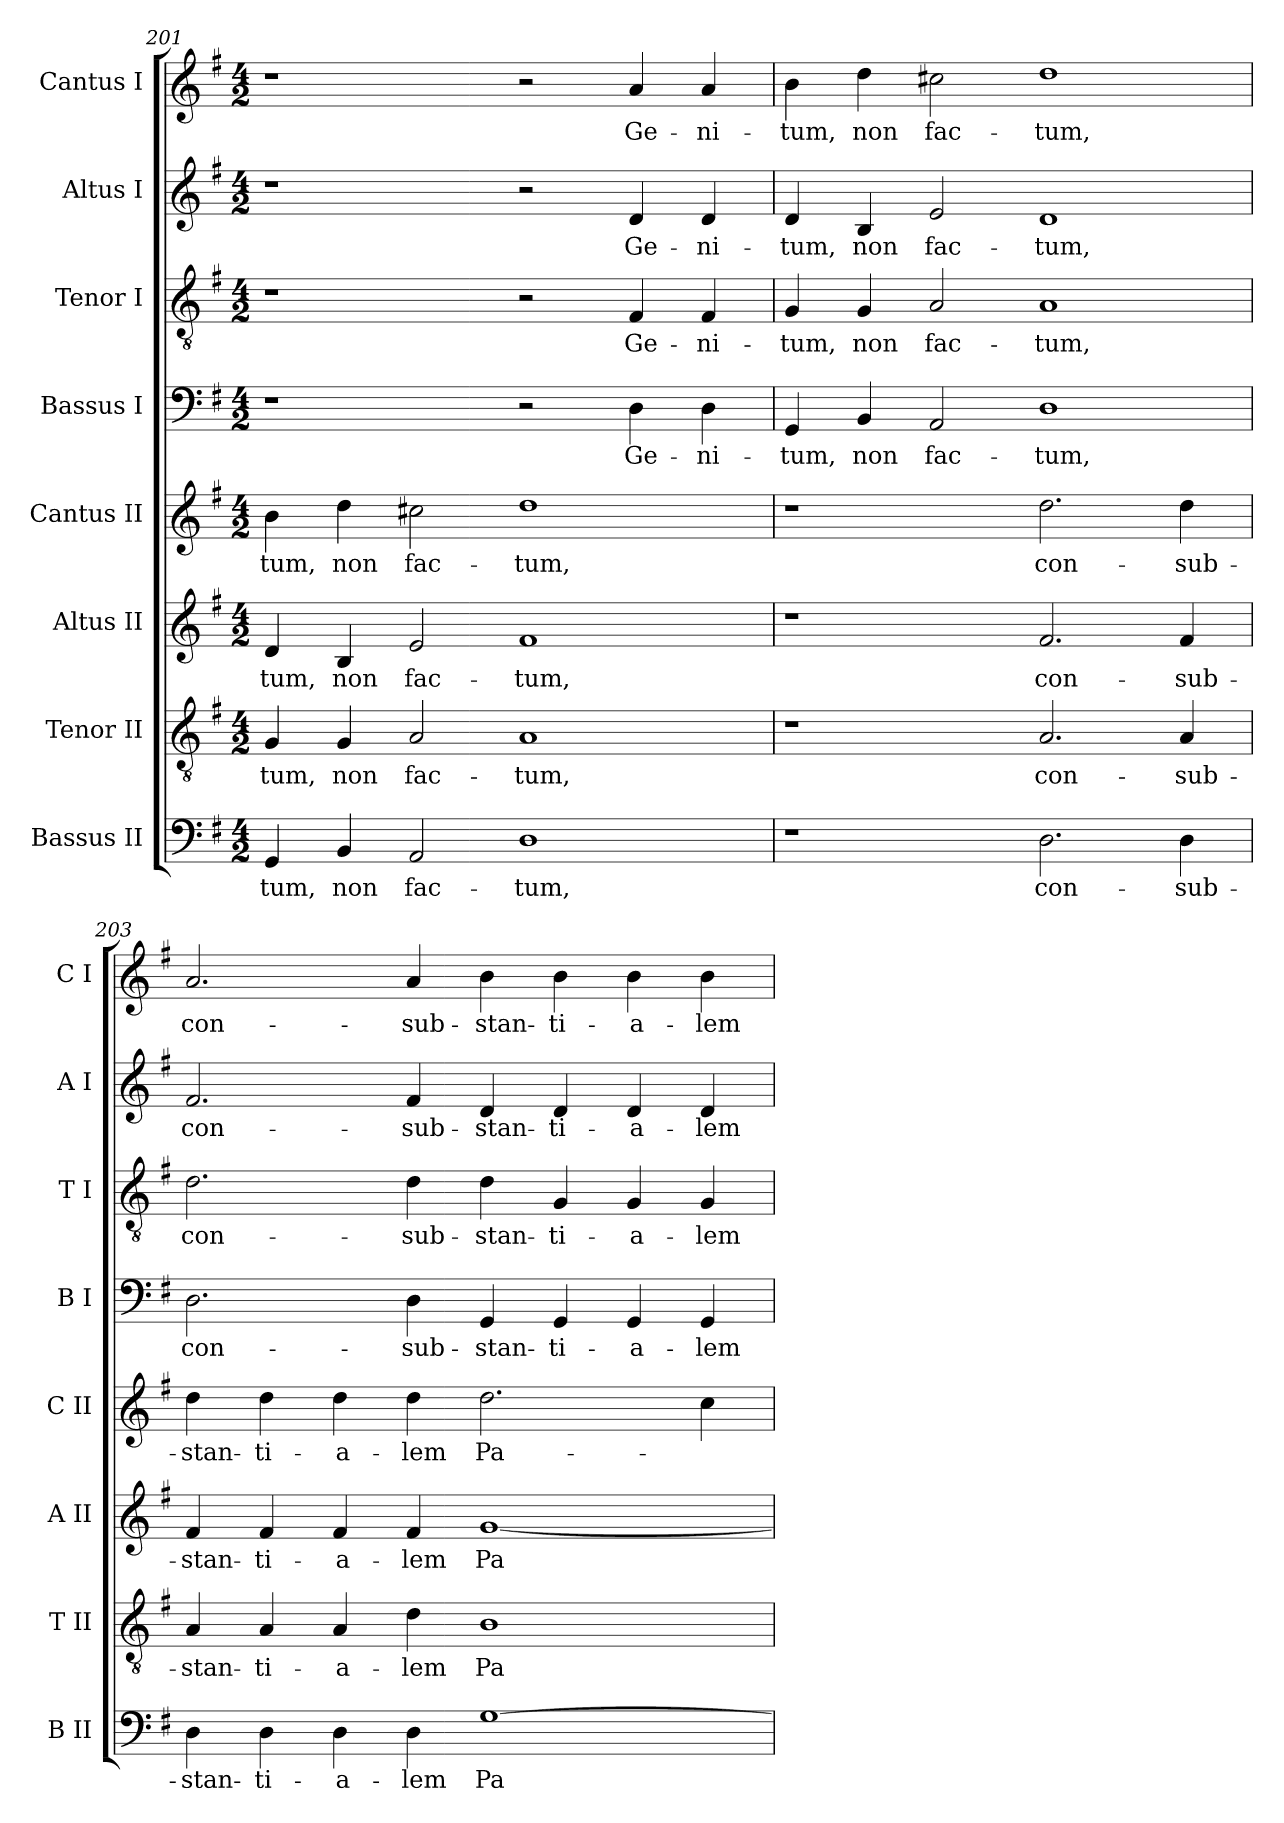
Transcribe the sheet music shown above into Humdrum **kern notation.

**kern	**text	**kern	**text	**kern	**text	**kern	**text	**kern	**text	**kern	**text	**kern	**text	**kern	**text
*part8	*part8	*part7	*part7	*part6	*part6	*part5	*part5	*part4	*part4	*part3	*part3	*part2	*part2	*part1	*part1
*staff8	*staff8	*staff7	*staff7	*staff6	*staff6	*staff5	*staff5	*staff4	*staff4	*staff3	*staff3	*staff2	*staff2	*staff1	*staff1
*I"Bassus II	*	*I"Tenor II	*	*I"Altus II	*	*I"Cantus II	*	*I"Bassus I	*	*I"Tenor I	*	*I"Altus I	*	*I"Cantus I	*
*I'B II	*	*I'T II	*	*I'A II	*	*I'C II	*	*I'B I	*	*I'T I	*	*I'A I	*	*I'C I	*
!!LO:LB:g=z
*clefF4	*	*clefGv2	*	*clefG2	*	*clefG2	*	*clefF4	*	*clefGv2	*	*clefG2	*	*clefG2	*
*k[f#]	*	*k[f#]	*	*k[f#]	*	*k[f#]	*	*k[f#]	*	*k[f#]	*	*k[f#]	*	*k[f#]	*
*G:	*	*G:	*	*G:	*	*G:	*	*G:	*	*G:	*	*G:	*	*G:	*
*M4/2	*	*M4/2	*	*M4/2	*	*M4/2	*	*M4/2	*	*M4/2	*	*M4/2	*	*M4/2	*
=201	=201	=201	=201	=201	=201	=201	=201	=201	=201	=201	=201	=201	=201	=201	=201
!	!LO:LY:b	!	!	!	!	!	!	!	!	!	!	!	!	!	!
!	!	!	!LO:LY:b	!	!	!	!	!	!	!	!	!	!	!	!
!	!	!	!	!	!LO:LY:b	!	!	!	!	!	!	!	!	!	!
!	!	!	!	!	!	!	!LO:LY:b	!	!	!	!	!	!	!	!
4GG/	-tum,	4G/	-tum,	4d/	-tum,	4b\	-tum,	1r	.	1r	.	1r	.	1r	.
!	!LO:LY:b	!	!	!	!	!	!	!	!	!	!	!	!	!	!
!	!	!	!LO:LY:b	!	!	!	!	!	!	!	!	!	!	!	!
!	!	!	!	!	!LO:LY:b	!	!	!	!	!	!	!	!	!	!
!	!	!	!	!	!	!	!LO:LY:b	!	!	!	!	!	!	!	!
4BB/	non	4G/	non	4B/	non	4dd\	non	.	.	.	.	.	.	.	.
!	!LO:LY:b	!	!	!	!	!	!	!	!	!	!	!	!	!	!
!	!	!	!LO:LY:b	!	!	!	!	!	!	!	!	!	!	!	!
!	!	!	!	!	!LO:LY:b	!	!	!	!	!	!	!	!	!	!
!	!	!	!	!	!	!	!LO:LY:b	!	!	!	!	!	!	!	!
2AA/	fac-	2A/	fac-	2e/	fac-	2cc#X\	fac-	.	.	.	.	.	.	.	.
!	!LO:LY:b	!	!	!	!	!	!	!	!	!	!	!	!	!	!
!	!	!	!LO:LY:b	!	!	!	!	!	!	!	!	!	!	!	!
!	!	!	!	!	!LO:LY:b	!	!	!	!	!	!	!	!	!	!
!	!	!	!	!	!	!	!LO:LY:b	!	!	!	!	!	!	!	!
1D	-tum,	1A	-tum,	1f#	-tum,	1dd	-tum,	2r	.	2r	.	2r	.	2r	.
!	!	!	!	!	!	!	!	!	!LO:LY:b	!	!	!	!	!	!
!	!	!	!	!	!	!	!	!	!	!	!LO:LY:b	!	!	!	!
!	!	!	!	!	!	!	!	!	!	!	!	!	!LO:LY:b	!	!
!	!	!	!	!	!	!	!	!	!	!	!	!	!	!	!LO:LY:b
.	.	.	.	.	.	.	.	4D\	Ge-	4F#/	Ge-	4d/	Ge-	4a/	Ge-
!	!	!	!	!	!	!	!	!	!LO:LY:b	!	!	!	!	!	!
!	!	!	!	!	!	!	!	!	!	!	!LO:LY:b	!	!	!	!
!	!	!	!	!	!	!	!	!	!	!	!	!	!LO:LY:b	!	!
!	!	!	!	!	!	!	!	!	!	!	!	!	!	!	!LO:LY:b
.	.	.	.	.	.	.	.	4D\	-ni-	4F#/	-ni-	4d/	-ni-	4a/	-ni-
=202	=202	=202	=202	=202	=202	=202	=202	=202	=202	=202	=202	=202	=202	=202	=202
!	!	!	!	!	!	!	!	!	!LO:LY:b	!	!	!	!	!	!
!	!	!	!	!	!	!	!	!	!	!	!LO:LY:b	!	!	!	!
!	!	!	!	!	!	!	!	!	!	!	!	!	!LO:LY:b	!	!
!	!	!	!	!	!	!	!	!	!	!	!	!	!	!	!LO:LY:b
1r	.	1r	.	1r	.	1r	.	4GG/	-tum,	4G/	-tum,	4d/	-tum,	4b\	-tum,
!	!	!	!	!	!	!	!	!	!LO:LY:b	!	!	!	!	!	!
!	!	!	!	!	!	!	!	!	!	!	!LO:LY:b	!	!	!	!
!	!	!	!	!	!	!	!	!	!	!	!	!	!LO:LY:b	!	!
!	!	!	!	!	!	!	!	!	!	!	!	!	!	!	!LO:LY:b
.	.	.	.	.	.	.	.	4BB/	non	4G/	non	4B/	non	4dd\	non
!	!	!	!	!	!	!	!	!	!LO:LY:b	!	!	!	!	!	!
!	!	!	!	!	!	!	!	!	!	!	!LO:LY:b	!	!	!	!
!	!	!	!	!	!	!	!	!	!	!	!	!	!LO:LY:b	!	!
!	!	!	!	!	!	!	!	!	!	!	!	!	!	!	!LO:LY:b
.	.	.	.	.	.	.	.	2AA/	fac-	2A/	fac-	2e/	fac-	2cc#X\	fac-
!	!LO:LY:b	!	!	!	!	!	!	!	!	!	!	!	!	!	!
!	!	!	!LO:LY:b	!	!	!	!	!	!	!	!	!	!	!	!
!	!	!	!	!	!LO:LY:b	!	!	!	!	!	!	!	!	!	!
!	!	!	!	!	!	!	!LO:LY:b	!	!	!	!	!	!	!	!
!	!	!	!	!	!	!	!	!	!LO:LY:b	!	!	!	!	!	!
!	!	!	!	!	!	!	!	!	!	!	!LO:LY:b	!	!	!	!
!	!	!	!	!	!	!	!	!	!	!	!	!	!LO:LY:b	!	!
!	!	!	!	!	!	!	!	!	!	!	!	!	!	!	!LO:LY:b
2.D\	con-	2.A/	con-	2.f#/	con-	2.dd\	con-	1D	-tum,	1A	-tum,	1d	-tum,	1dd	-tum,
!	!LO:LY:b	!	!	!	!	!	!	!	!	!	!	!	!	!	!
!	!	!	!LO:LY:b	!	!	!	!	!	!	!	!	!	!	!	!
!	!	!	!	!	!LO:LY:b	!	!	!	!	!	!	!	!	!	!
!	!	!	!	!	!	!	!LO:LY:b	!	!	!	!	!	!	!	!
4D\	-sub-	4A/	-sub-	4f#/	-sub-	4dd\	-sub-	.	.	.	.	.	.	.	.
=203	=203	=203	=203	=203	=203	=203	=203	=203	=203	=203	=203	=203	=203	=203	=203
!	!LO:LY:b	!	!	!	!	!	!	!	!	!	!	!	!	!	!
!	!	!	!LO:LY:b	!	!	!	!	!	!	!	!	!	!	!	!
!	!	!	!	!	!LO:LY:b	!	!	!	!	!	!	!	!	!	!
!	!	!	!	!	!	!	!LO:LY:b	!	!	!	!	!	!	!	!
!	!	!	!	!	!	!	!	!	!LO:LY:b	!	!	!	!	!	!
!	!	!	!	!	!	!	!	!	!	!	!LO:LY:b	!	!	!	!
!	!	!	!	!	!	!	!	!	!	!	!	!	!LO:LY:b	!	!
!	!	!	!	!	!	!	!	!	!	!	!	!	!	!	!LO:LY:b
4D\	-stan-	4A/	-stan-	4f#/	-stan-	4dd\	-stan-	2.D\	con-	2.d\	con-	2.f#/	con-	2.a/	con-
!	!LO:LY:b	!	!	!	!	!	!	!	!	!	!	!	!	!	!
!	!	!	!LO:LY:b	!	!	!	!	!	!	!	!	!	!	!	!
!	!	!	!	!	!LO:LY:b	!	!	!	!	!	!	!	!	!	!
!	!	!	!	!	!	!	!LO:LY:b	!	!	!	!	!	!	!	!
4D\	-ti-	4A/	-ti-	4f#/	-ti-	4dd\	-ti-	.	.	.	.	.	.	.	.
!	!LO:LY:b	!	!	!	!	!	!	!	!	!	!	!	!	!	!
!	!	!	!LO:LY:b	!	!	!	!	!	!	!	!	!	!	!	!
!	!	!	!	!	!LO:LY:b	!	!	!	!	!	!	!	!	!	!
!	!	!	!	!	!	!	!LO:LY:b	!	!	!	!	!	!	!	!
4D\	-a-	4A/	-a-	4f#/	-a-	4dd\	-a-	.	.	.	.	.	.	.	.
!	!LO:LY:b	!	!	!	!	!	!	!	!	!	!	!	!	!	!
!	!	!	!LO:LY:b	!	!	!	!	!	!	!	!	!	!	!	!
!	!	!	!	!	!LO:LY:b	!	!	!	!	!	!	!	!	!	!
!	!	!	!	!	!	!	!LO:LY:b	!	!	!	!	!	!	!	!
!	!	!	!	!	!	!	!	!	!LO:LY:b	!	!	!	!	!	!
!	!	!	!	!	!	!	!	!	!	!	!LO:LY:b	!	!	!	!
!	!	!	!	!	!	!	!	!	!	!	!	!	!LO:LY:b	!	!
!	!	!	!	!	!	!	!	!	!	!	!	!	!	!	!LO:LY:b
4D\	-lem	4d\	-lem	4f#/	-lem	4dd\	-lem	4D\	-sub-	4d\	-sub-	4f#/	-sub-	4a/	-sub-
!	!LO:LY:b	!	!	!	!	!	!	!	!	!	!	!	!	!	!
!	!	!	!LO:LY:b	!	!	!	!	!	!	!	!	!	!	!	!
!	!	!	!	!	!LO:LY:b	!	!	!	!	!	!	!	!	!	!
!	!	!	!	!	!	!	!LO:LY:b	!	!	!	!	!	!	!	!
!	!	!	!	!	!	!	!	!	!LO:LY:b	!	!	!	!	!	!
!	!	!	!	!	!	!	!	!	!	!	!LO:LY:b	!	!	!	!
!	!	!	!	!	!	!	!	!	!	!	!	!	!LO:LY:b	!	!
!	!	!	!	!	!	!	!	!	!	!	!	!	!	!	!LO:LY:b
[1G	Pa-	1B	Pa-	[1g	-Pa-	2.dd\	Pa-	4GG/	-stan-	4d\	-stan-	4d/	-stan-	4b\	-stan-
!	!	!	!	!	!	!	!	!	!LO:LY:b	!	!	!	!	!	!
!	!	!	!	!	!	!	!	!	!	!	!LO:LY:b	!	!	!	!
!	!	!	!	!	!	!	!	!	!	!	!	!	!LO:LY:b	!	!
!	!	!	!	!	!	!	!	!	!	!	!	!	!	!	!LO:LY:b
.	.	.	.	.	.	.	.	4GG/	-ti-	4G/	-ti-	4d/	-ti-	4b\	-ti-
!	!	!	!	!	!	!	!	!	!LO:LY:b	!	!	!	!	!	!
!	!	!	!	!	!	!	!	!	!	!	!LO:LY:b	!	!	!	!
!	!	!	!	!	!	!	!	!	!	!	!	!	!LO:LY:b	!	!
!	!	!	!	!	!	!	!	!	!	!	!	!	!	!	!LO:LY:b
.	.	.	.	.	.	.	.	4GG/	-a-	4G/	-a-	4d/	-a-	4b\	-a-
!	!	!	!	!	!	!	!	!	!LO:LY:b	!	!	!	!	!	!
!	!	!	!	!	!	!	!	!	!	!	!LO:LY:b	!	!	!	!
!	!	!	!	!	!	!	!	!	!	!	!	!	!LO:LY:b	!	!
!	!	!	!	!	!	!	!	!	!	!	!	!	!	!	!LO:LY:b
.	.	.	.	.	.	4cc\	.	4GG/	-lem	4G/	-lem	4d/	-lem	4b\	-lem
=	=	=	=	=	=	=	=	=	=	=	=	=	=	=	=
*-	*-	*-	*-	*-	*-	*-	*-	*-	*-	*-	*-	*-	*-	*-	*-
